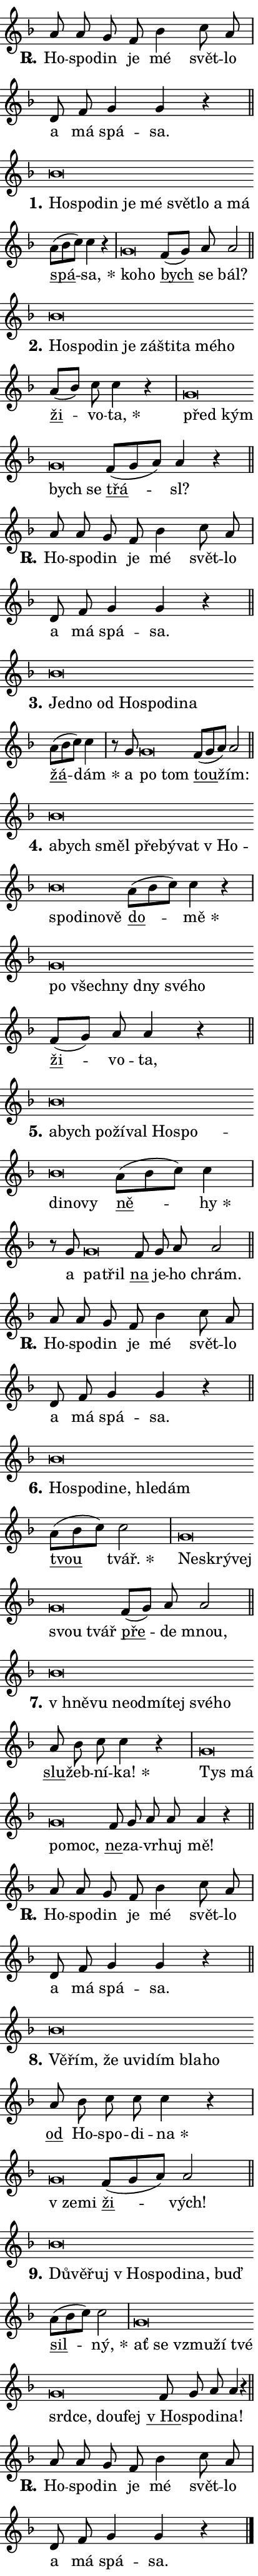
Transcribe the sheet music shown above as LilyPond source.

\version "2.24.0"
\header { tagline = "" }
\paper {
  indent = 0\cm
  top-margin = 0\cm
  right-margin = 0.13\cm % to fit lyric hyphens
  bottom-margin = 0\cm
  left-margin = 0\cm
  paper-width = 7\cm
  page-breaking = #ly:one-page-breaking
  system-system-spacing.basic-distance = #11
  score-system-spacing.basic-distance = #11
  ragged-last = ##f
}


%% Author: Thomas Morley
%% https://lists.gnu.org/archive/html/lilypond-user/2020-05/msg00002.html
#(define (line-position grob)
"Returns position of @var[grob} in current system:
   @code{'start}, if at first time-step
   @code{'end}, if at last time-step
   @code{'middle} otherwise
"
  (let* ((col (ly:item-get-column grob))
         (ln (ly:grob-object col 'left-neighbor))
         (rn (ly:grob-object col 'right-neighbor))
         (col-to-check-left (if (ly:grob? ln) ln col))
         (col-to-check-right (if (ly:grob? rn) rn col))
         (break-dir-left
           (and
             (ly:grob-property col-to-check-left 'non-musical #f)
             (ly:item-break-dir col-to-check-left)))
         (break-dir-right
           (and
             (ly:grob-property col-to-check-right 'non-musical #f)
             (ly:item-break-dir col-to-check-right))))
        (cond ((eqv? 1 break-dir-left) 'start)
              ((eqv? -1 break-dir-right) 'end)
              (else 'middle))))

#(define (tranparent-at-line-position vctor)
  (lambda (grob)
  "Relying on @code{line-position} select the relevant enry from @var{vctor}.
Used to determine transparency,"
    (case (line-position grob)
      ((end) (not (vector-ref vctor 0)))
      ((middle) (not (vector-ref vctor 1)))
      ((start) (not (vector-ref vctor 2))))))

noteHeadBreakVisibility =
#(define-music-function (break-visibility)(vector?)
"Makes @code{NoteHead}s transparent relying on @var{break-visibility}"
#{
  \override NoteHead.transparent =
    #(tranparent-at-line-position break-visibility)
#})

#(define delete-ledgers-for-transparent-note-heads
  (lambda (grob)
    "Reads whether a @code{NoteHead} is transparent.
If so this @code{NoteHead} is removed from @code{'note-heads} from
@var{grob}, which is supposed to be @code{LedgerLineSpanner}.
As a result ledgers are not printed for this @code{NoteHead}"
    (let* ((nhds-array (ly:grob-object grob 'note-heads))
           (nhds-list
             (if (ly:grob-array? nhds-array)
                 (ly:grob-array->list nhds-array)
                 '()))
           ;; Relies on the transparent-property being done before
           ;; Staff.LedgerLineSpanner.after-line-breaking is executed.
           ;; This is fragile ...
           (to-keep
             (remove
               (lambda (nhd)
                 (ly:grob-property nhd 'transparent #f))
               nhds-list)))
      ;; TODO find a better method to iterate over grob-arrays, similiar
      ;; to filter/remove etc for lists
      ;; For now rebuilt from scratch
      (set! (ly:grob-object grob 'note-heads)  '())
      (for-each
        (lambda (nhd)
          (ly:pointer-group-interface::add-grob grob 'note-heads nhd))
        to-keep))))

squashNotes = {
  \override NoteHead.X-extent = #'(-0.2 . 0.2)
  \override NoteHead.Y-extent = #'(-0.75 . 0)
  \override NoteHead.stencil =
    #(lambda (grob)
       (let ((pos (ly:grob-property grob 'staff-position)))
         (begin
           (if (< pos -7) (display "ERROR: Lower brevis then expected\n") (display "OK: Expected brevis position\n"))
           (if (<= pos -6) ly:text-interface::print ly:note-head::print))))
}
unSquashNotes = {
  \revert NoteHead.X-extent
  \revert NoteHead.Y-extent
  \revert NoteHead.stencil
}

hideNotes = \noteHeadBreakVisibility #begin-of-line-visible
unHideNotes = \noteHeadBreakVisibility #all-visible

% work-around for resetting accidentals
% https://lilypond.org/doc/v2.23/Documentation/notation/displaying-rhythms#unmetered-music
cadenzaMeasure = {
  \cadenzaOff
  \partial 1024 s1024
  \cadenzaOn
}

#(define-markup-command (accent layout props text) (markup?)
  "Underline accented syllable"
  (interpret-markup layout props
    #{\markup \override #'(offset . 4.3) \underline { #text }#}))

responsum = \markup \concat {
  "R" \hspace #-1.05 \path #0.1 #'((moveto 0 0.07) (lineto 0.9 0.8)) \hspace #0.05 "."
}

spaceSize = #0.6828661417322834 % exact space size for TeX Gyre Schola

\layout {
  \context {
    \Staff
    \remove "Time_signature_engraver"
    \override LedgerLineSpanner.after-line-breaking = #delete-ledgers-for-transparent-note-heads
  }
  \context {
    \Lyrics {
      \override LyricSpace.minimum-distance = \spaceSize
      \override LyricText.font-name = #"TeX Gyre Schola"
      \override LyricText.font-size = 1
      \override StanzaNumber.font-name = #"TeX Gyre Schola Bold"
      \override StanzaNumber.font-size = 1
    }
  }
  \context {
    \Score 
    \override NoteHead.text =
      #(lambda (grob) 
        (let ((pos (ly:grob-property grob 'staff-position)))
          #{\markup {
            \combine
              \halign #-0.55 \raise #(if (= pos -6) 0 0.5) \override #'(thickness . 2) \draw-line #'(3.2 . 0)
              \musicglyph "noteheads.sM1"
          }#}))
  }
}

% magnetic-lyrics.ily
%
%   written by
%     Jean Abou Samra <jean@abou-samra.fr>
%     Werner Lemberg <wl@gnu.org>
%
%   adapted by
%     Jiri Hon <jiri.hon@gmail.com>
%
% Version 2022-Apr-15

% https://www.mail-archive.com/lilypond-user@gnu.org/msg149350.html

#(define (Left_hyphen_pointer_engraver context)
   "Collect syllable-hyphen-syllable occurrences in lyrics and store
them in properties.  This engraver only looks to the left.  For
example, if the lyrics input is @code{foo -- bar}, it does the
following.

@itemize @bullet
@item
Set the @code{text} property of the @code{LyricHyphen} grob between
@q{foo} and @q{bar} to @code{foo}.

@item
Set the @code{left-hyphen} property of the @code{LyricText} grob with
text @q{foo} to the @code{LyricHyphen} grob between @q{foo} and
@q{bar}.
@end itemize

Use this auxiliary engraver in combination with the
@code{lyric-@/text::@/apply-@/magnetic-@/offset!} hook."
   (let ((hyphen #f)
         (text #f))
     (make-engraver
      (acknowledgers
       ((lyric-syllable-interface engraver grob source-engraver)
        (set! text grob)))
      (end-acknowledgers
       ((lyric-hyphen-interface engraver grob source-engraver)
        ;(when (not (grob::has-interface grob 'lyric-space-interface))
          (set! hyphen grob)));)
      ((stop-translation-timestep engraver)
       (when (and text hyphen)
         (ly:grob-set-object! text 'left-hyphen hyphen))
       (set! text #f)
       (set! hyphen #f)))))

#(define (lyric-text::apply-magnetic-offset! grob)
   "If the space between two syllables is less than the value in
property @code{LyricText@/.details@/.squash-threshold}, move the right
syllable to the left so that it gets concatenated with the left
syllable.

Use this function as a hook for
@code{LyricText@/.after-@/line-@/breaking} if the
@code{Left_@/hyphen_@/pointer_@/engraver} is active."
   (let ((hyphen (ly:grob-object grob 'left-hyphen #f)))
     (when hyphen
       (let ((left-text (ly:spanner-bound hyphen LEFT)))
         (when (grob::has-interface left-text 'lyric-syllable-interface)
           (let* ((common (ly:grob-common-refpoint grob left-text X))
                  (this-x-ext (ly:grob-extent grob common X))
                  (left-x-ext
                   (begin
                     ;; Trigger magnetism for left-text.
                     (ly:grob-property left-text 'after-line-breaking)
                     (ly:grob-extent left-text common X)))
                  ;; `delta` is the gap width between two syllables.
                  (delta (- (interval-start this-x-ext)
                            (interval-end left-x-ext)))
                  (details (ly:grob-property grob 'details))
                  (threshold (assoc-get 'squash-threshold details 0.2)))
             (when (< delta threshold)
               (let* (;; We have to manipulate the input text so that
                      ;; ligatures crossing syllable boundaries are not
                      ;; disabled.  For languages based on the Latin
                      ;; script this is essentially a beautification.
                      ;; However, for non-Western scripts it can be a
                      ;; necessity.
                      (lt (ly:grob-property left-text 'text))
                      (rt (ly:grob-property grob 'text))
                      (is-space (grob::has-interface hyphen 'lyric-space-interface))
                      (space (if is-space " " ""))
                      (extra-delta (if is-space spaceSize 0))
                      ;; Append new syllable.
                      (ltrt-space (if (and (string? lt) (string? rt))
                                (string-append lt space rt)
                                (make-concat-markup (list lt space rt))))
                      ;; Right-align `ltrt` to the right side.
                      (ltrt-space-markup (grob-interpret-markup
                               grob
                               (make-translate-markup
                                (cons (interval-length this-x-ext) 0)
                                (make-right-align-markup ltrt-space)))))
                 (begin
                   ;; Don't print `left-text`.
                   (ly:grob-set-property! left-text 'stencil #f)
                   ;; Set text and stencil (which holds all collected
                   ;; syllables so far) and shift it to the left.
                   (ly:grob-set-property! grob 'text ltrt-space)
                   (ly:grob-set-property! grob 'stencil ltrt-space-markup)
                   (ly:grob-translate-axis! grob (- (- delta extra-delta)) X))))))))))


#(define (lyric-hyphen::displace-bounds-first grob)
   ;; Make very sure this callback isn't triggered too early.
   (let ((left (ly:spanner-bound grob LEFT))
         (right (ly:spanner-bound grob RIGHT)))
     (ly:grob-property left 'after-line-breaking)
     (ly:grob-property right 'after-line-breaking)
     (ly:lyric-hyphen::print grob)))

squashThreshold = #0.4

\layout {
  \context {
    \Lyrics
    \consists #Left_hyphen_pointer_engraver
    \override LyricText.after-line-breaking =
      #lyric-text::apply-magnetic-offset!
    \override LyricHyphen.stencil = #lyric-hyphen::displace-bounds-first
    \override LyricText.details.squash-threshold = \squashThreshold
    \override LyricHyphen.minimum-distance = 0
    \override LyricHyphen.minimum-length = \squashThreshold
  }
}

squashText = \override LyricText.details.squash-threshold = 9999
unSquashText = \override LyricText.details.squash-threshold = \squashThreshold

leftText = \override LyricText.self-alignment-X = #LEFT
unLeftText = \revert LyricText.self-alignment-X

starOffset = #(lambda (grob) 
                (let ((x_offset (ly:self-alignment-interface::aligned-on-x-parent grob)))
                  (if (= x_offset 0) 0 (+ x_offset 1.2))))

star = #(define-music-function (syllable)(string?)
"Append star separator at the end of a syllable"
#{
  \once \override LyricText.X-offset = #starOffset
  \lyricmode { \markup {
    #syllable
    \override #'((font-name . "TeX Gyre Schola Bold")) \hspace #0.2 \lower #0.65 \larger "*"
  } }
#})

starAccent = #(define-music-function (syllable)(string?)
"Append star separator at the end of a syllable and make accent"
#{
  \once \override LyricText.X-offset = #starOffset
  \lyricmode { \markup {
    \accent #syllable
    \override #'((font-name . "TeX Gyre Schola Bold")) \hspace #0.2 \lower #0.65 \larger "*"
  } }
#})

breath = #(define-music-function (syllable)(string?)
"Append breathing indicator at the end of a syllable"
#{
  \lyricmode { \markup { #syllable "+" } }
#})

optionalBreath = #(define-music-function (syllable)(string?)
"Append optional breathing indicator at the end of a syllable"
#{
  \lyricmode { \markup { #syllable "(+)" } }
#})


\score {
    <<
        \new Voice = "melody" { \cadenzaOn \key f \major \relative { a'8 a g f bes4 c8 a \cadenzaMeasure \bar "|" d, f \bar "" g4 g r \cadenzaMeasure \bar "||" \break } }
        \new Lyrics \lyricsto "melody" { \lyricmode { \set stanza = \responsum
Ho -- spo -- din je mé svět -- lo a má spá -- sa. } }
    >>
    \layout {}
}

\score {
    <<
        \new Voice = "melody" { \cadenzaOn \key f \major \relative { \squashNotes bes'\breve*1/16 \hideNotes \breve*1/16 \bar "" \breve*1/16 \bar "" \breve*1/16 \bar "" \breve*1/16 \bar "" \breve*1/16 \bar "" \breve*1/16 \bar "" \breve*1/16 \breve*1/16 \bar "" \unHideNotes \unSquashNotes \bar "" a8[( bes c)] c4 r \cadenzaMeasure \bar "|" \squashNotes g\breve*1/16 \hideNotes \breve*1/16 \bar "" \unHideNotes \unSquashNotes \bar "" f8[( g)] a a2 \cadenzaMeasure \bar "||" \break } }
        \new Lyrics \lyricsto "melody" { \lyricmode { \set stanza = "1."
\leftText Ho -- \squashText spo -- din je mé svět -- lo a má \unLeftText \unSquashText \markup \accent spá -- \star sa, \leftText ko -- \squashText ho \unLeftText \unSquashText \markup \accent bych se bál? } }
    >>
    \layout {}
}

\score {
    <<
        \new Voice = "melody" { \cadenzaOn \key f \major \relative { \squashNotes bes'\breve*1/16 \hideNotes \breve*1/16 \bar "" \breve*1/16 \bar "" \breve*1/16 \bar "" \breve*1/16 \bar "" \breve*1/16 \bar "" \breve*1/16 \bar "" \breve*1/16 \breve*1/16 \bar "" \unHideNotes \unSquashNotes \bar "" a8[( bes)] c c4 r \cadenzaMeasure \bar "|" \squashNotes g\breve*1/16 \hideNotes \breve*1/16 \bar "" \breve*1/16 \breve*1/16 \bar "" \unHideNotes \unSquashNotes \bar "" f8[( g a)] a4 r \cadenzaMeasure \bar "||" \break } }
        \new Lyrics \lyricsto "melody" { \lyricmode { \set stanza = "2."
\leftText Ho -- \squashText spo -- din je zá -- šti -- ta mé -- ho \unLeftText \unSquashText \markup \accent ži -- vo -- \star ta, \leftText před \squashText kým bych se \unLeftText \unSquashText \markup \accent třá -- sl? } }
    >>
    \layout {}
}

\score {
    <<
        \new Voice = "melody" { \cadenzaOn \key f \major \relative { a'8 a g f bes4 c8 a \cadenzaMeasure \bar "|" d, f \bar "" g4 g r \cadenzaMeasure \bar "||" \break } }
        \new Lyrics \lyricsto "melody" { \lyricmode { \set stanza = \responsum
Ho -- spo -- din je mé svět -- lo a má spá -- sa. } }
    >>
    \layout {}
}

\score {
    <<
        \new Voice = "melody" { \cadenzaOn \key f \major \relative { \squashNotes bes'\breve*1/16 \hideNotes \breve*1/16 \bar "" \breve*1/16 \bar "" \breve*1/16 \bar "" \breve*1/16 \bar "" \breve*1/16 \breve*1/16 \bar "" \unHideNotes \unSquashNotes \bar "" a8[( bes c)] c4 \cadenzaMeasure \bar "|" r8 g8 \squashNotes g\breve*1/16 \hideNotes \breve*1/16 \bar "" \unHideNotes \unSquashNotes \bar "" f8[( g a)] a2 \cadenzaMeasure \bar "||" \break } }
        \new Lyrics \lyricsto "melody" { \lyricmode { \set stanza = "3."
\leftText Jed -- \squashText no od Ho -- spo -- di -- na \unLeftText \unSquashText \markup \accent žá -- \star dám a \leftText po \squashText tom \unLeftText \unSquashText \markup \accent tou -- žím: } }
    >>
    \layout {}
}

\score {
    <<
        \new Voice = "melody" { \cadenzaOn \key f \major \relative { \squashNotes bes'\breve*1/16 \hideNotes \breve*1/16 \bar "" \breve*1/16 \bar "" \breve*1/16 \bar "" \breve*1/16 \bar "" \breve*1/16 \bar "" \breve*1/16 \bar "" \breve*1/16 \bar "" \breve*1/16 \bar "" \breve*1/16 \breve*1/16 \bar "" \unHideNotes \unSquashNotes \bar "" a8[( bes c)] c4 r \cadenzaMeasure \bar "|" \squashNotes g\breve*1/16 \hideNotes \breve*1/16 \bar "" \breve*1/16 \bar "" \breve*1/16 \bar "" \breve*1/16 \breve*1/16 \bar "" \unHideNotes \unSquashNotes \bar "" f8[( g)] a a4 r \cadenzaMeasure \bar "||" \break } }
        \new Lyrics \lyricsto "melody" { \lyricmode { \set stanza = "4."
\leftText a -- \squashText bych směl pře -- bý -- vat "v Ho" -- spo -- di -- no -- vě \unLeftText \unSquashText \markup \accent do -- \star mě \leftText po \squashText všech -- ny dny své -- ho \unLeftText \unSquashText \markup \accent ži -- vo -- ta, } }
    >>
    \layout {}
}

\score {
    <<
        \new Voice = "melody" { \cadenzaOn \key f \major \relative { \squashNotes bes'\breve*1/16 \hideNotes \breve*1/16 \bar "" \breve*1/16 \bar "" \breve*1/16 \bar "" \breve*1/16 \bar "" \breve*1/16 \bar "" \breve*1/16 \bar "" \breve*1/16 \bar "" \breve*1/16 \breve*1/16 \bar "" \unHideNotes \unSquashNotes \bar "" a8[( bes c)] c4 \cadenzaMeasure \bar "|" r8 g8 \squashNotes g\breve*1/16 \hideNotes \breve*1/16 \bar "" \unHideNotes \unSquashNotes \bar "" f8 g a a2 \cadenzaMeasure \bar "||" \break } }
        \new Lyrics \lyricsto "melody" { \lyricmode { \set stanza = "5."
\leftText a -- \squashText bych po -- ží -- val Ho -- spo -- di -- no -- vy \unLeftText \unSquashText \markup \accent ně -- \star hy a \leftText pa -- \squashText třil \unLeftText \unSquashText \markup \accent na je -- ho chrám. } }
    >>
    \layout {}
}

\score {
    <<
        \new Voice = "melody" { \cadenzaOn \key f \major \relative { a'8 a g f bes4 c8 a \cadenzaMeasure \bar "|" d, f \bar "" g4 g r \cadenzaMeasure \bar "||" \break } }
        \new Lyrics \lyricsto "melody" { \lyricmode { \set stanza = \responsum
Ho -- spo -- din je mé svět -- lo a má spá -- sa. } }
    >>
    \layout {}
}

\score {
    <<
        \new Voice = "melody" { \cadenzaOn \key f \major \relative { \squashNotes bes'\breve*1/16 \hideNotes \breve*1/16 \bar "" \breve*1/16 \bar "" \breve*1/16 \bar "" \breve*1/16 \breve*1/16 \bar "" \unHideNotes \unSquashNotes \bar "" a8[( bes c)] c2 \cadenzaMeasure \bar "|" \squashNotes g\breve*1/16 \hideNotes \breve*1/16 \bar "" \breve*1/16 \bar "" \breve*1/16 \breve*1/16 \bar "" \unHideNotes \unSquashNotes \bar "" f8[( g)] a a2 \cadenzaMeasure \bar "||" \break } }
        \new Lyrics \lyricsto "melody" { \lyricmode { \set stanza = "6."
\leftText Ho -- \squashText spo -- di -- ne, hle -- dám \unLeftText \unSquashText \markup \accent tvou \star tvář. \leftText Ne -- \squashText skrý -- vej svou tvář \unLeftText \unSquashText \markup \accent pře -- de mnou, } }
    >>
    \layout {}
}

\score {
    <<
        \new Voice = "melody" { \cadenzaOn \key f \major \relative { \squashNotes bes'\breve*1/16 \hideNotes \breve*1/16 \bar "" \breve*1/16 \bar "" \breve*1/16 \bar "" \breve*1/16 \bar "" \breve*1/16 \bar "" \breve*1/16 \breve*1/16 \bar "" \unHideNotes \unSquashNotes \bar "" a8 bes c c4 r \cadenzaMeasure \bar "|" \squashNotes g\breve*1/16 \hideNotes \breve*1/16 \bar "" \breve*1/16 \breve*1/16 \bar "" \unHideNotes \unSquashNotes \bar "" f8 g a a a4 r \cadenzaMeasure \bar "||" \break } }
        \new Lyrics \lyricsto "melody" { \lyricmode { \set stanza = "7."
\leftText "v hně" -- \squashText vu ne -- od -- mí -- tej své -- ho \unLeftText \unSquashText \markup \accent slu -- žeb -- ní -- \star ka! \leftText Tys \squashText má po -- moc, \unLeftText \unSquashText \markup \accent ne -- za -- vr -- huj mě! } }
    >>
    \layout {}
}

\score {
    <<
        \new Voice = "melody" { \cadenzaOn \key f \major \relative { a'8 a g f bes4 c8 a \cadenzaMeasure \bar "|" d, f \bar "" g4 g r \cadenzaMeasure \bar "||" \break } }
        \new Lyrics \lyricsto "melody" { \lyricmode { \set stanza = \responsum
Ho -- spo -- din je mé svět -- lo a má spá -- sa. } }
    >>
    \layout {}
}

\score {
    <<
        \new Voice = "melody" { \cadenzaOn \key f \major \relative { \squashNotes bes'\breve*1/16 \hideNotes \breve*1/16 \bar "" \breve*1/16 \bar "" \breve*1/16 \bar "" \breve*1/16 \bar "" \breve*1/16 \bar "" \breve*1/16 \breve*1/16 \bar "" \unHideNotes \unSquashNotes \bar "" a8 bes c c c4 r \cadenzaMeasure \bar "|" \squashNotes g\breve*1/16 \hideNotes \breve*1/16 \bar "" \unHideNotes \unSquashNotes \bar "" f8[( g a)] a2 \cadenzaMeasure \bar "||" \break } }
        \new Lyrics \lyricsto "melody" { \lyricmode { \set stanza = "8."
\leftText Vě -- \squashText řím, že u -- vi -- dím bla -- ho \unLeftText \unSquashText \markup \accent od Ho -- spo -- di -- \star na \leftText "v ze" -- \squashText mi \unLeftText \unSquashText \markup \accent ži -- vých! } }
    >>
    \layout {}
}

\score {
    <<
        \new Voice = "melody" { \cadenzaOn \key f \major \relative { \squashNotes bes'\breve*1/16 \hideNotes \breve*1/16 \bar "" \breve*1/16 \bar "" \breve*1/16 \bar "" \breve*1/16 \bar "" \breve*1/16 \bar "" \breve*1/16 \breve*1/16 \bar "" \unHideNotes \unSquashNotes \bar "" a8[( bes c)] c2 \cadenzaMeasure \bar "|" \squashNotes g\breve*1/16 \hideNotes \breve*1/16 \bar "" \breve*1/16 \bar "" \breve*1/16 \bar "" \breve*1/16 \bar "" \breve*1/16 \bar "" \breve*1/16 \bar "" \breve*1/16 \breve*1/16 \bar "" \unHideNotes \unSquashNotes \bar "" f8 g a a4 r \cadenzaMeasure \bar "||" \break } }
        \new Lyrics \lyricsto "melody" { \lyricmode { \set stanza = "9."
\leftText Dů -- \squashText vě -- řuj "v Ho" -- spo -- di -- na, buď \unLeftText \unSquashText \markup \accent sil -- \star ný, \leftText ať \squashText se vzmu -- ží tvé srd -- ce, dou -- fej \unLeftText \unSquashText \markup \accent "v Ho" -- spo -- di -- na! } }
    >>
    \layout {}
}

\score {
    <<
        \new Voice = "melody" { \cadenzaOn \key f \major \relative { a'8 a g f bes4 c8 a \cadenzaMeasure \bar "|" d, f \bar "" g4 g r \cadenzaMeasure \bar "||" \break } \bar "|." }
        \new Lyrics \lyricsto "melody" { \lyricmode { \set stanza = \responsum
Ho -- spo -- din je mé svět -- lo a má spá -- sa. } }
    >>
    \layout {}
}
